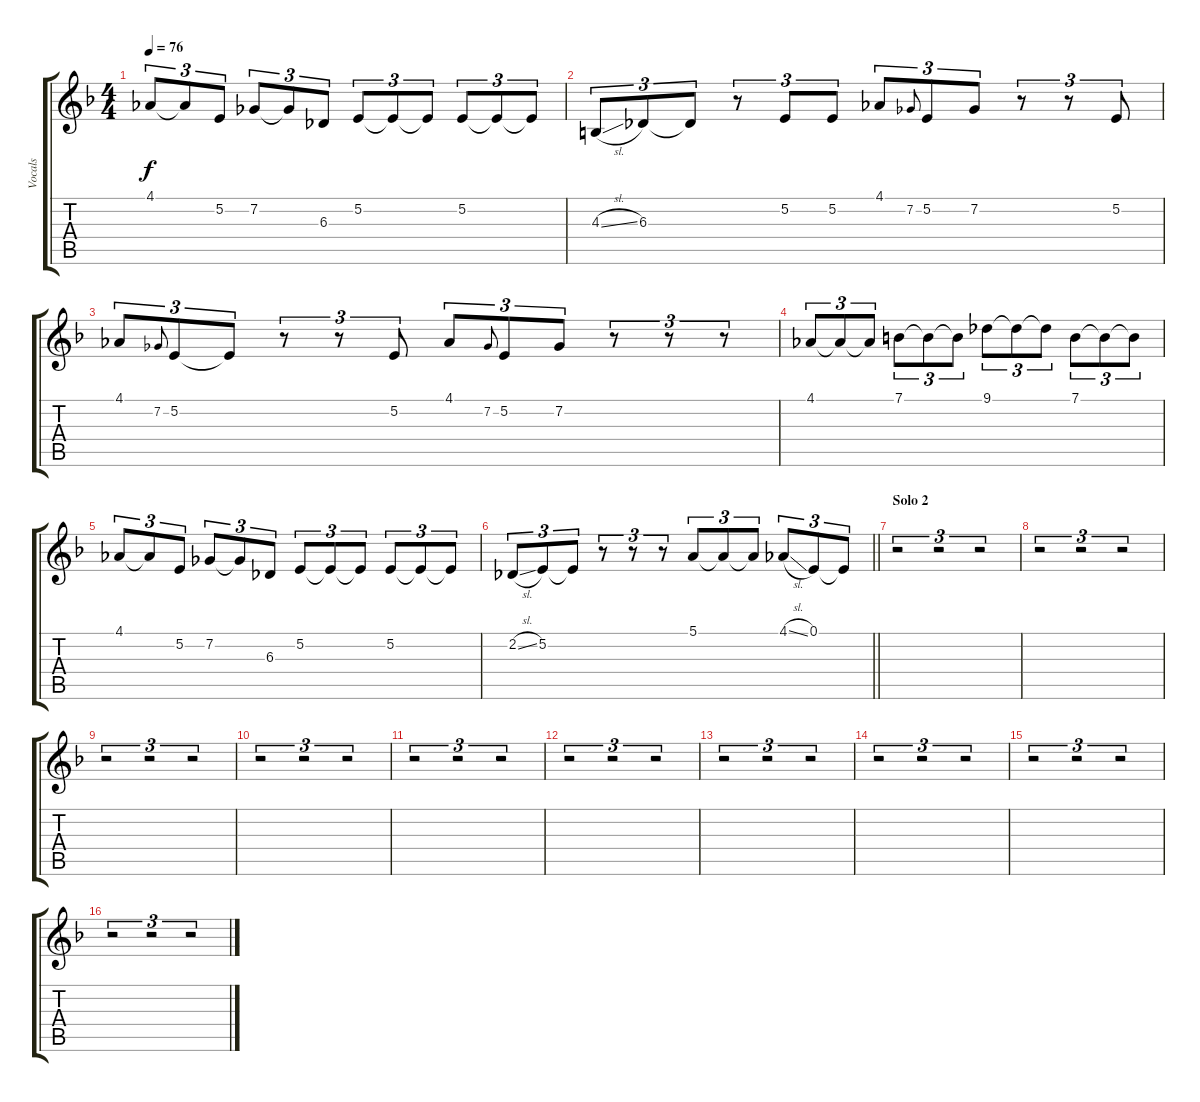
\track ("Vocals" "Vocals") {instrument harmonica}
\staff {score tabs}
\tuning (E4 B3 G3 D3 A2 E2) {hide}
\ts (4 4)
\tempo 76
\clef g2
\ks f
4.1.8{tu (3 2) dy f} 4.1{t}.8{tu (3 2)} 5.2.8{tu (3 2)} 7.2.8{tu (3 2)} 7.2{t}.8{tu (3 2)} 6.3.8{tu (3 2)} 5.2.8{tu (3 2)} 5.2{t}.8{tu (3 2)} 5.2{t}.8{tu (3 2)} 5.2.8{tu (3 2)} 5.2{t}.8{tu (3 2)} 5.2{t}.8{tu (3 2)} |
4.3{sl}.8{tu (3 2)} 6.3.8{tu (3 2)} 6.3{t}.8{tu (3 2)} r.8{tu (3 2)} 5.2.8{tu (3 2)} 5.2.8{tu (3 2)} 4.1.8{tu (3 2)} 7.2.8{gr onbeat} 5.2.8{tu (3 2)} 7.2.8{tu (3 2)} r.8{tu (3 2)} r.8{tu (3 2)} 5.2.8{tu (3 2)} |
4.1.8{tu (3 2)} 7.2.8{gr onbeat} 5.2.8{tu (3 2)} 5.2{t}.8{tu (3 2)} r.8{tu (3 2)} r.8{tu (3 2)} 5.2.8{tu (3 2)} 4.1.8{tu (3 2)} 7.2.8{gr onbeat} 5.2.8{tu (3 2)} 7.2.8{tu (3 2)} r.8{tu (3 2)} r.8{tu (3 2)} r.8{tu (3 2)} |
4.1.8{tu (3 2)} 4.1{t}.8{tu (3 2)} 4.1{t}.8{tu (3 2)} 7.1.8{tu (3 2)} 7.1{t}.8{tu (3 2)} 7.1{t}.8{tu (3 2)} 9.1.8{tu (3 2)} 9.1{t}.8{tu (3 2)} 9.1{t}.8{tu (3 2)} 7.1.8{tu (3 2)} 7.1{t}.8{tu (3 2)} 7.1{t}.8{tu (3 2)} |
4.1.8{tu (3 2)} 4.1{t}.8{tu (3 2)} 5.2.8{tu (3 2)} 7.2.8{tu (3 2)} 7.2{t}.8{tu (3 2)} 6.3.8{tu (3 2)} 5.2.8{tu (3 2)} 5.2{t}.8{tu (3 2)} 5.2{t}.8{tu (3 2)} 5.2.8{tu (3 2)} 5.2{t}.8{tu (3 2)} 5.2{t}.8{tu (3 2)} |
\barLineRight lightlight
2.2{sl}.8{tu (3 2)} 5.2.8{tu (3 2)} 5.2{t}.8{tu (3 2)} r.8{tu (3 2)} r.8{tu (3 2)} r.8{tu (3 2)} 5.1.8{tu (3 2)} 5.1{t}.8{tu (3 2)} 5.1{t}.8{tu (3 2)} 4.1{sl}.8{tu (3 2)} 0.1.8{tu (3 2)} 0.1{t}.8{tu (3 2)} |
\section ("" "Solo 2")
r.2{tu (3 2)} r.2{tu (3 2)} r.2{tu (3 2)} |
r.2{tu (3 2)} r.2{tu (3 2)} r.2{tu (3 2)} |
r.2{tu (3 2)} r.2{tu (3 2)} r.2{tu (3 2)} |
r.2{tu (3 2)} r.2{tu (3 2)} r.2{tu (3 2)} |
r.2{tu (3 2)} r.2{tu (3 2)} r.2{tu (3 2)} |
r.2{tu (3 2)} r.2{tu (3 2)} r.2{tu (3 2)} |
r.2{tu (3 2)} r.2{tu (3 2)} r.2{tu (3 2)} |
r.2{tu (3 2)} r.2{tu (3 2)} r.2{tu (3 2)} |
r.2{tu (3 2)} r.2{tu (3 2)} r.2{tu (3 2)} |
r.2{tu (3 2)} r.2{tu (3 2)} r.2{tu (3 2)}
